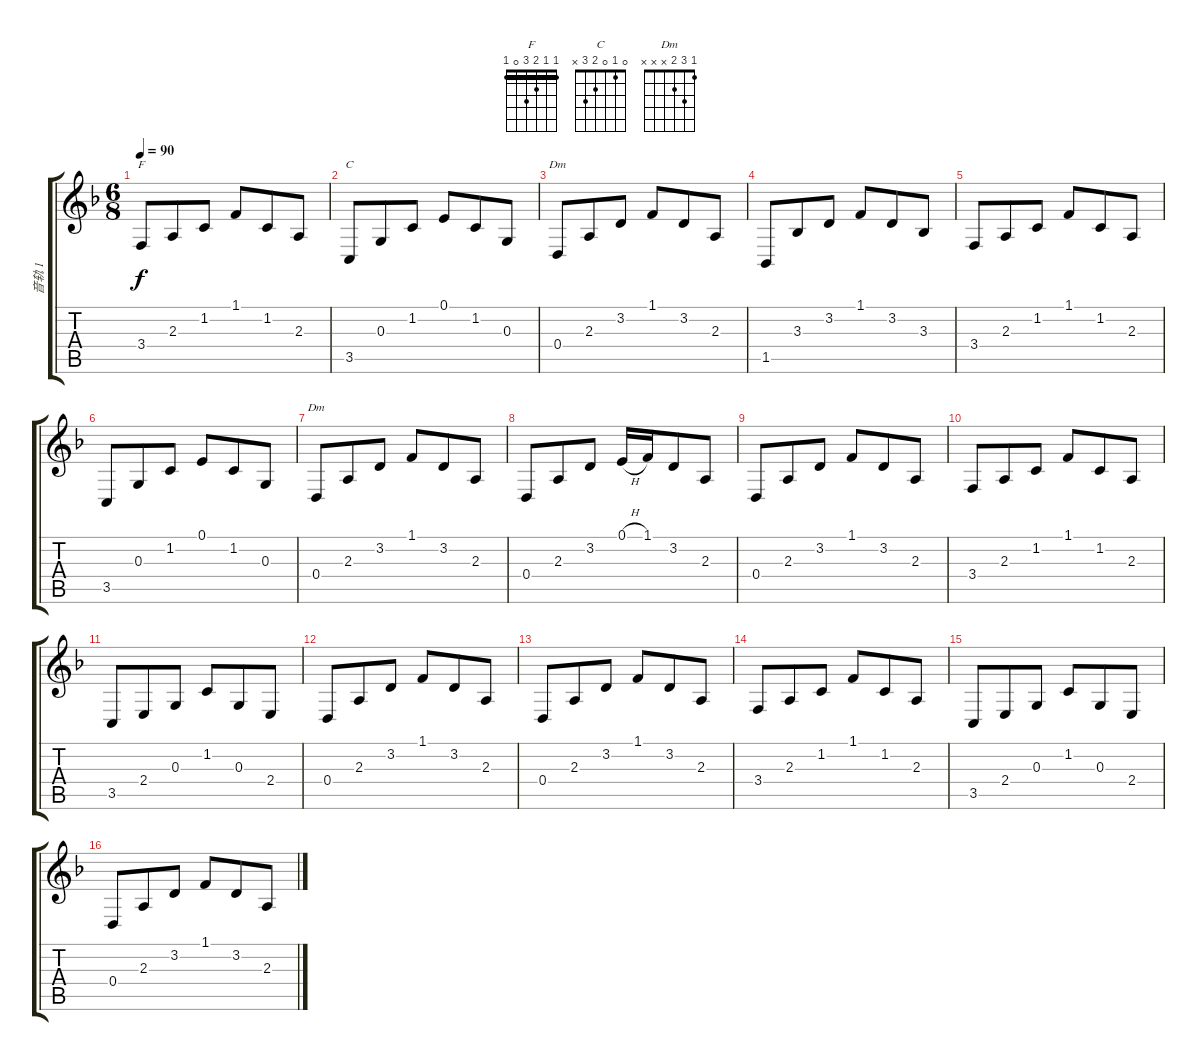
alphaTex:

\track ("音轨 1" "音轨 1") {instrument brightacousticpiano}
\staff {score tabs}
\tuning (E4 B3 G3 D3 A2 E2) {hide}
\chord ("F" 1 1 2 3 0 1) {barre 1}
\chord ("C" 0 1 0 2 3 x)
\chord ("Dm" 1 3 2 0 x x)
\chord ("Dm" 1 3 2 x x x)
\ts (6 8)
\tempo 90
\clef g2
\ks dminor
3.4.8{ch "F" dy f} 2.3.8 1.2.8 1.1.8 1.2.8 2.3.8 |
3.5.8{ch "C"} 0.3.8 1.2.8 0.1.8 1.2.8 0.3.8 |
0.4.8{ch "Dm"} 2.3.8 3.2.8 1.1.8 3.2.8 2.3.8 |
1.5.8 3.3.8 3.2.8 1.1.8 3.2.8 3.3.8 |
3.4.8 2.3.8 1.2.8 1.1.8 1.2.8 2.3.8 |
3.5.8 0.3.8 1.2.8 0.1.8 1.2.8 0.3.8 |
0.4.8{ch "Dm"} 2.3.8 3.2.8 1.1.8 3.2.8 2.3.8 |
0.4.8 2.3.8 3.2.8 0.1{h}.16 1.1.16 3.2.8 2.3.8 |
0.4.8 2.3.8 3.2.8 1.1.8 3.2.8 2.3.8 |
3.4.8 2.3.8 1.2.8 1.1.8 1.2.8 2.3.8 |
3.5.8 2.4.8 0.3.8 1.2.8 0.3.8 2.4.8 |
0.4.8 2.3.8 3.2.8 1.1.8 3.2.8 2.3.8 |
0.4.8 2.3.8 3.2.8 1.1.8 3.2.8 2.3.8 |
3.4.8 2.3.8 1.2.8 1.1.8 1.2.8 2.3.8 |
3.5.8 2.4.8 0.3.8 1.2.8 0.3.8 2.4.8 |
0.4.8 2.3.8 3.2.8 1.1.8 3.2.8 2.3.8
